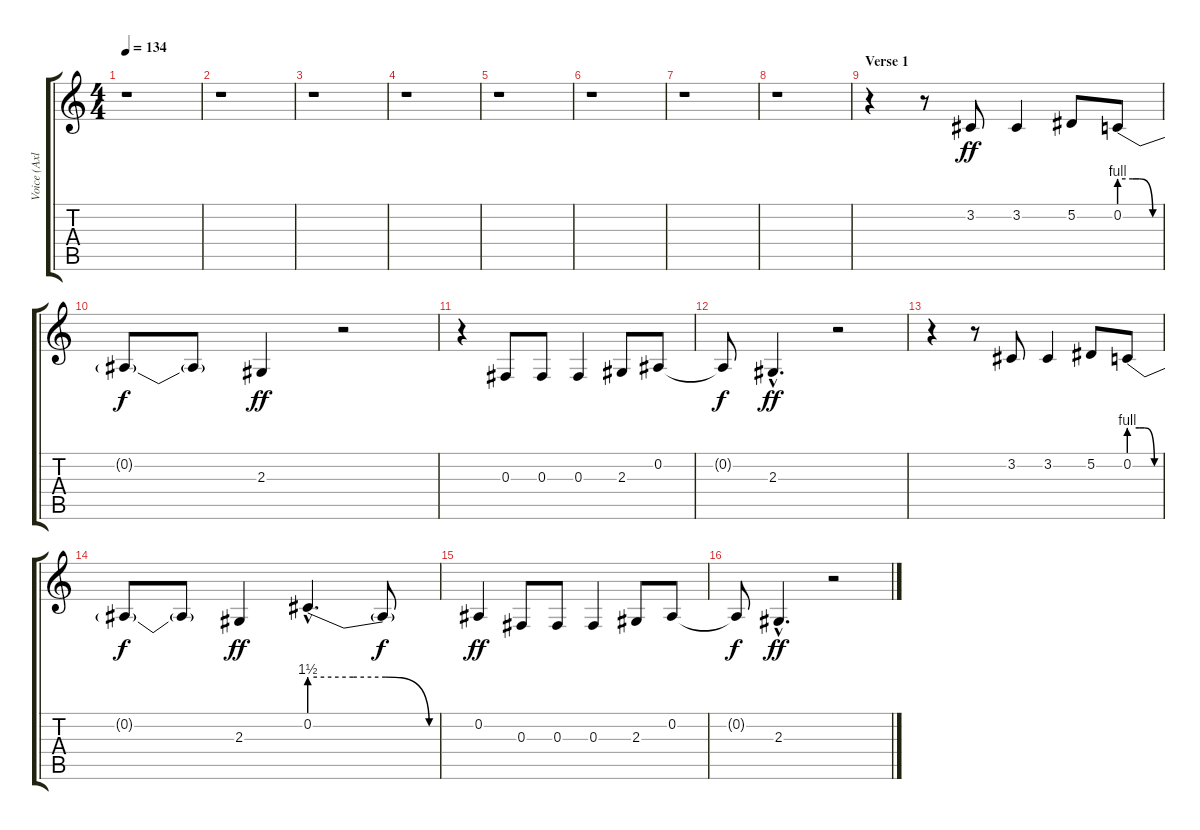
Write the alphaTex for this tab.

\track ("Voice (Axl)" "Voice (Axl") {instrument lead2sawtooth}
\staff {score tabs}
\tuning (Eb4 Bb3 Gb3 Db3 Ab2 Eb2) {hide}
\ts (4 4)
\tempo 134
\clef g2
\ks c
r.1{dy ff instrument lead2sawtooth} |
r.1 |
r.1 |
r.1 |
r.1 |
r.1 |
r.1 |
r.1 |
\section ("" "Verse 1")
r.4 r.8 3.2.8 3.2.4 5.2.8 0.2{be (custom 0 4 20 4 30 4 50 0 60 0)}.8 |
0.2{t}.8{dy f} 0.2{t}.8 2.3.4{dy ff} r.2 |
r.4 0.3.8 0.3.8 0.3.4 2.3.8 0.2.8 |
0.2{t}.8{dy f} 2.3{hac}.4{d dy ff} r.2 |
r.4 r.8 3.2.8 3.2.4 5.2.8 0.2{be (custom 0 4 20 4 30 4 50 0 60 0)}.8 |
0.2{t}.8{dy f} 0.2{t}.8 2.3.4{dy ff} 0.2{be (custom 0 6 20 6 35 6 55 0 60 0) hac}.4{d} 0.2{t}.8{dy f} |
0.2.4{dy ff} 0.3.8 0.3.8 0.3.4 2.3.8 0.2.8 |
0.2{t}.8{dy f} 2.3{hac}.4{d dy ff} r.2
